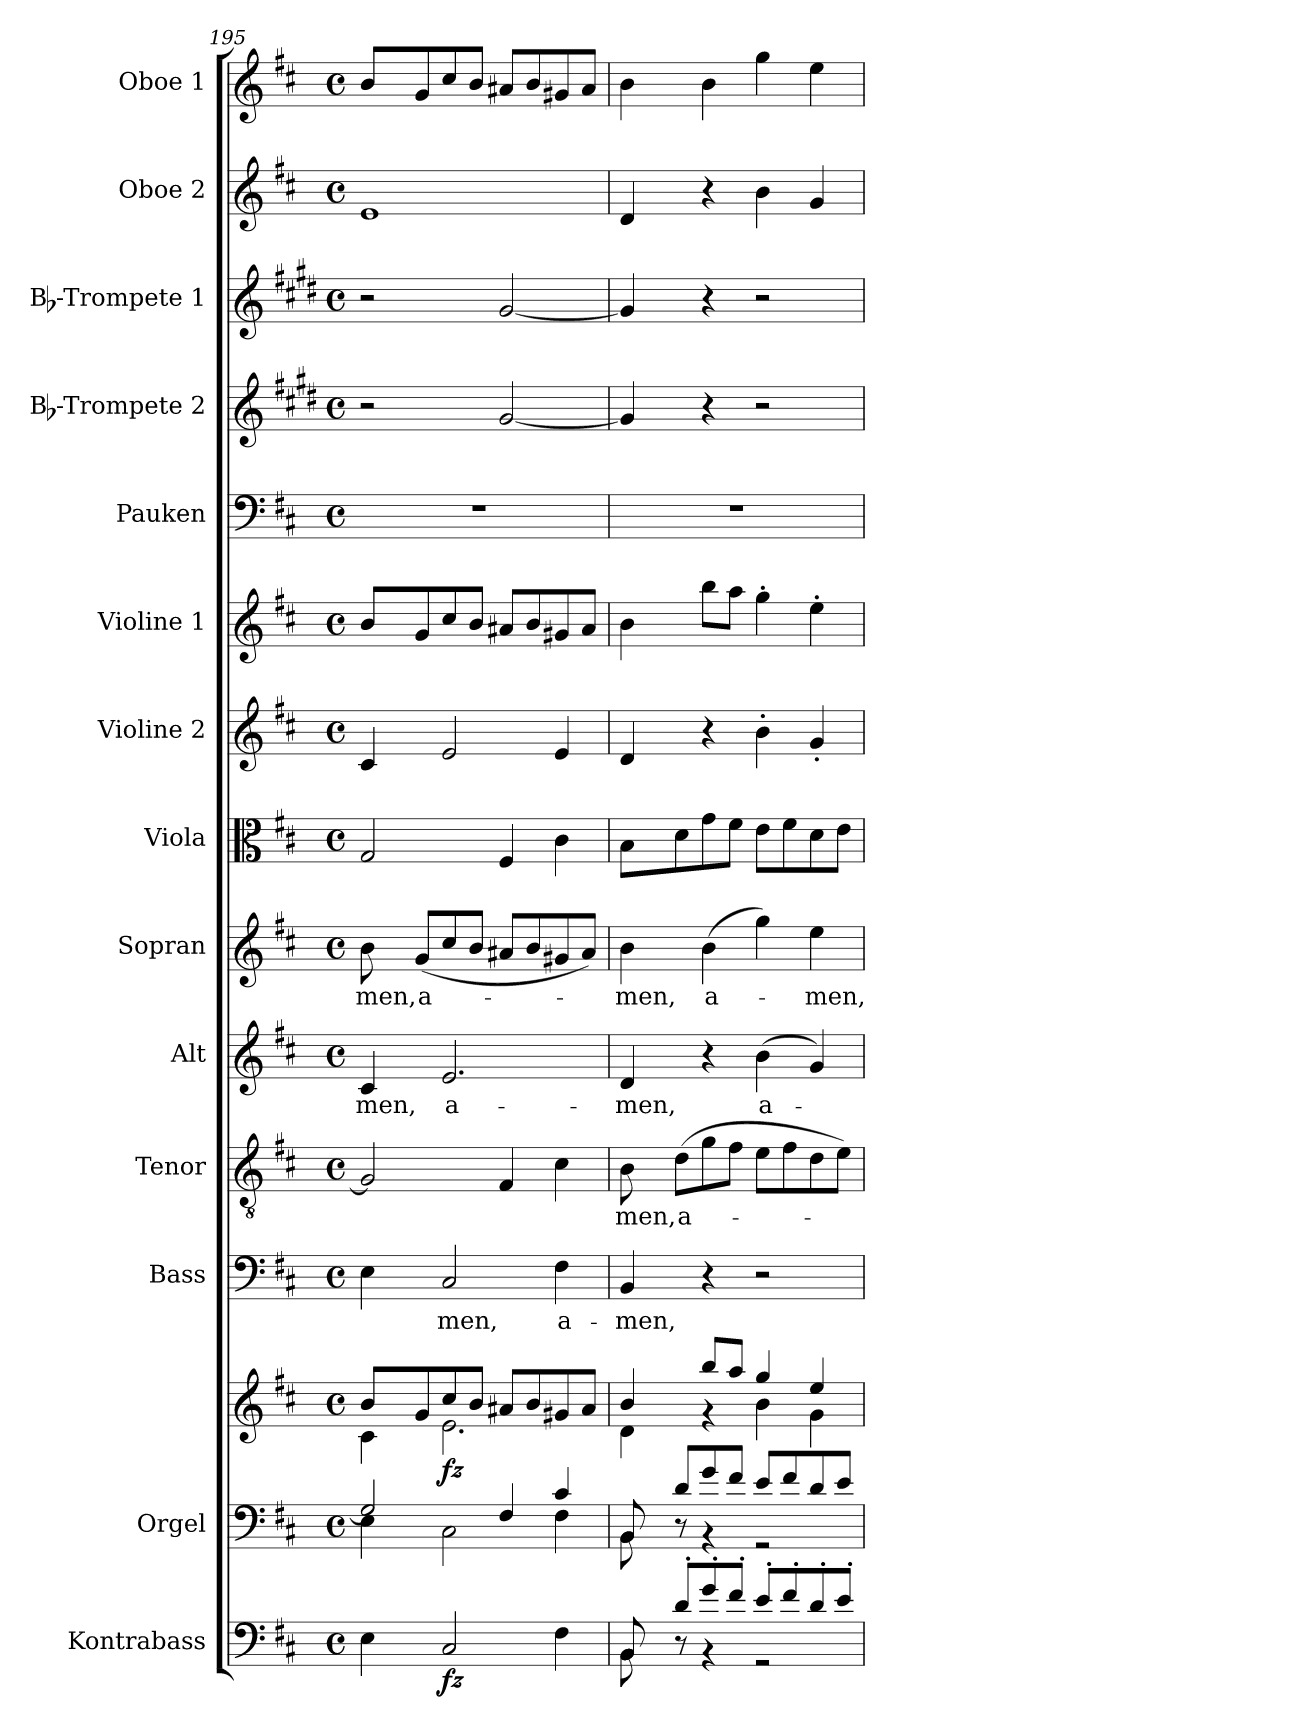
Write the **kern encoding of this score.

**kern	**dynam	**kern	**kern	**dynam	**kern	**text	**kern	**text	**kern	**text	**kern	**text	**kern	**kern	**kern	**kern	**kern	**kern	**kern	**kern
*part14	*part14	*part13	*part13	*part13	*part12	*part12	*part11	*part11	*part10	*part10	*part9	*part9	*part8	*part7	*part6	*part5	*part4	*part3	*part2	*part1
*staff15	*staff15	*staff14	*staff13	*staff13/14	*staff12	*staff12	*staff11	*staff11	*staff10	*staff10	*staff9	*staff9	*staff8	*staff7	*staff6	*staff5	*staff4	*staff3	*staff2	*staff1
*I"Kontrabass	*	*I"Orgel	*	*	*I"Bass	*	*I"Tenor	*	*I"Alt	*	*I"Sopran	*	*I"Viola	*I"Violine 2	*I"Violine 1	*I"Pauken	*I"Bb-Trompete 2	*I"Bb-Trompete 1	*I"Oboe 2	*I"Oboe 1
*I'Kb.	*	*I'Org.	*	*	*I'B.	*	*I'T.	*	*I'A.	*	*I'S.	*	*I'Vla.	*I'Vl. 2	*I'Vl. 1	*I'Pk.	*I'Bb Trp. 2	*I'Bb Trp. 1	*I'Ob. 2	*I'Ob. 1
!!LO:PB:g=z
*clefF4	*	*clefF4	*clefG2	*	*clefF4	*	*clefGv2	*	*clefG2	*	*clefG2	*	*clefC3	*clefG2	*clefG2	*clefF4	*clefG2	*clefG2	*clefG2	*clefG2
*ITrd7c12	*	*	*	*	*	*	*	*	*	*	*	*	*	*	*	*	*ITrd1c2	*ITrd1c2	*	*
*k[f#c#]	*	*k[f#c#]	*k[f#c#]	*	*k[f#c#]	*	*k[f#c#]	*	*k[f#c#]	*	*k[f#c#]	*	*k[f#c#]	*k[f#c#]	*k[f#c#]	*k[f#c#]	*k[f#c#]	*k[f#c#]	*k[f#c#]	*k[f#c#]
*D:	*	*D:	*D:	*	*D:	*	*D:	*	*D:	*	*D:	*	*D:	*D:	*D:	*D:	*D:	*D:	*D:	*D:
*M4/4	*	*M4/4	*M4/4	*	*M4/4	*	*M4/4	*	*M4/4	*	*M4/4	*	*M4/4	*M4/4	*M4/4	*M4/4	*M4/4	*M4/4	*M4/4	*M4/4
*met(c)	*	*met(c)	*met(c)	*	*met(c)	*	*met(c)	*	*met(c)	*	*met(c)	*	*met(c)	*met(c)	*met(c)	*met(c)	*met(c)	*met(c)	*met(c)	*met(c)
=195	=195	=195	=195	=195	=195	=195	=195	=195	=195	=195	=195	=195	=195	=195	=195	=195	=195	=195	=195	=195
*	*	*^	*^	*	*	*	*	*	*	*	*	*	*	*	*	*	*	*	*	*
!	!	!	!	!	!	!	!	!	!	!	!	!LO:LY:b	!	!LO:LY:b	!	!	!	!	!	!	!	!
4EE\	.	2G/]	4E\	8b/L	4c#\	.	4E\	.	2G/]	.	4c#/	-men,	8b\	-men,	2G/	4c#/	8b/L	1r	2r	2r	1e	8b/L
!	!	!	!	!	!	!	!	!	!	!	!	!	!	!LO:LY:b	!	!	!	!	!	!	!	!
.	.	.	.	8g/	.	.	.	.	.	.	.	.	(<8g/L	a-	.	.	8g/	.	.	.	.	8g/
!	!LO:DY:b	!	!	!	!	!LO:DY:b	!	!LO:LY:b	!	!	!	!LO:LY:b	!	!	!	!	!	!	!	!	!	!
2CC#/	fz	.	2C#\	8cc#/	2.e\	fz	2C#/	-men,	.	.	2.e/	a-	8cc#/	.	.	2e/	8cc#/	.	.	.	.	8cc#/
.	.	.	.	8b/J	.	.	.	.	.	.	.	.	8b/J	.	.	.	8b/J	.	.	.	.	8b/J
.	.	4F#/	.	8a#X/L	.	.	.	.	4F#/	.	.	.	8a#X/L	.	4F#/	.	8a#X/L	.	[2f#/	[2f#/	.	8a#X/L
.	.	.	.	8b/	.	.	.	.	.	.	.	.	8b/	.	.	.	8b/	.	.	.	.	8b/
!	!	!	!	!	!	!	!	!LO:LY:b	!	!	!	!	!	!	!	!	!	!	!	!	!	!
4FF#\	.	4c#/	4F#\	8g#X/	.	.	4F#\	a-	4c#\	.	.	.	8g#X/	.	4c#\	4e/	8g#X/	.	.	.	.	8g#X/
.	.	.	.	8a#/J	.	.	.	.	.	.	.	.	8a#/J)	.	.	.	8a#/J	.	.	.	.	8a#/J
=196	=196	=196	=196	=196	=196	=196	=196	=196	=196	=196	=196	=196	=196	=196	=196	=196	=196	=196	=196	=196	=196	=196
*^	*	*	*	*	*	*	*	*	*	*	*	*	*	*	*	*	*	*	*	*	*	*
!	!	!	!	!	!	!	!	!	!LO:LY:b	!	!LO:LY:b	!	!LO:LY:b	!	!LO:LY:b	!	!	!	!	!	!	!	!
8BBB/	8BBB\	.	8BB/	8BB\	4b/	4d\	.	4BB/	-men,	8B\	-men,	4d/	-men,	4b\	-men,	8B\L	4d/	4b\	1r	4f#/]	4f#/]	4d/	4b\
!	!	!	!	!	!	!	!	!	!	!	!LO:LY:b	!	!	!	!	!	!	!	!	!	!	!	!
8D'</L	8rC	.	8d/L	8rC	.	.	.	.	.	(>8d\L	a-	.	.	.	.	8d\	.	.	.	.	.	.	.
!	!	!	!	!	!	!	!	!	!	!	!	!	!	!	!LO:LY:b	!	!	!	!	!	!	!	!
8G'</	4rBB	.	8g/	4rBB	8bb/L	4rf	.	4r	.	8g\	.	4r	.	(>4b\	a-	8g\	4r	8bb\L	.	4r	4r	4r	4b\
8F#'</J	.	.	8f#/J	.	8aa/J	.	.	.	.	8f#\J	.	.	.	.	.	8f#\J	.	8aa\J	.	.	.	.	.
!	!	!	!	!	!	!	!	!	!	!	!	!	!LO:LY:b	!	!	!	!	!	!	!	!	!	!
8E'</L	2rGG	.	8e/L	2rGG	4gg/	4b\	.	2r	.	8e\L	.	(>4b\	a-	4gg\)	.	8e\L	4b'>\	4gg'>\	.	2r	2r	4b\	4gg\
8F#'</	.	.	8f#/	.	.	.	.	.	.	8f#\	.	.	.	.	.	8f#\	.	.	.	.	.	.	.
!	!	!	!	!	!	!	!	!	!	!	!	!	!	!	!LO:LY:b	!	!	!	!	!	!	!	!
8D'</	.	.	8d/	.	4ee/	4g\	.	.	.	8d\	.	4g/)	.	4ee\	-men,	8d\	4g'</	4ee'>\	.	.	.	4g/	4ee\
8E'</J	.	.	8e/J	.	.	.	.	.	.	8e\J)	.	.	.	.	.	8e\J	.	.	.	.	.	.	.
*v	*v	*	*	*	*	*	*	*	*	*	*	*	*	*	*	*	*	*	*	*	*	*	*
*	*	*v	*v	*	*	*	*	*	*	*	*	*	*	*	*	*	*	*	*	*	*	*
*	*	*	*v	*v	*	*	*	*	*	*	*	*	*	*	*	*	*	*	*	*	*
=	=	=	=	=	=	=	=	=	=	=	=	=	=	=	=	=	=	=	=	=
*-	*-	*-	*-	*-	*-	*-	*-	*-	*-	*-	*-	*-	*-	*-	*-	*-	*-	*-	*-	*-
